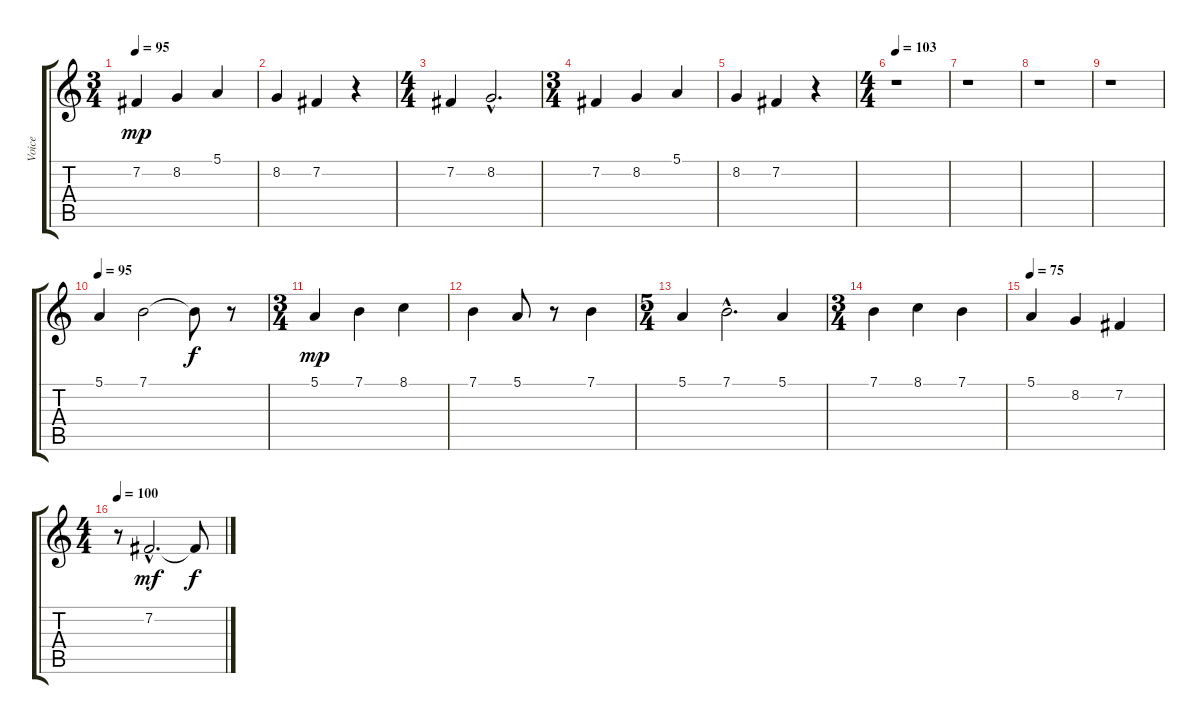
\track ("Voice" "Voice") {instrument lead6voice}
\staff {score tabs}
\tuning (E4 B3 G3 D3 A2 E2) {hide}
\ts (3 4)
\tempo 95
\clef g2
\ks c
7.2.4{dy mp} 8.2.4 5.1.4 |
8.2.4 7.2.4 r.4 |
\ts (4 4)
7.2.4 8.2{hac}.2{d} |
\ts (3 4)
7.2.4 8.2.4 5.1.4 |
8.2.4 7.2.4 r.4 |
\ts (4 4)
\tempo 103
r.1 |
r.1 |
r.1 |
r.1 |
\tempo 95
5.1.4 7.1.2 7.1{t}.8{dy f} r.8 |
\ts (3 4)
5.1.4{dy mp} 7.1.4 8.1.4 |
7.1.4 5.1.8 r.8 7.1.4 |
\ts (5 4)
5.1.4 7.1{hac}.2{d} 5.1.4 |
\ts (3 4)
7.1.4 8.1.4 7.1.4 |
\tempo 75
5.1.4 8.2.4 7.2.4 |
\ts (4 4)
\tempo 100
r.8 7.2{hac}.2{d dy mf} 7.2{t}.8{dy f}
